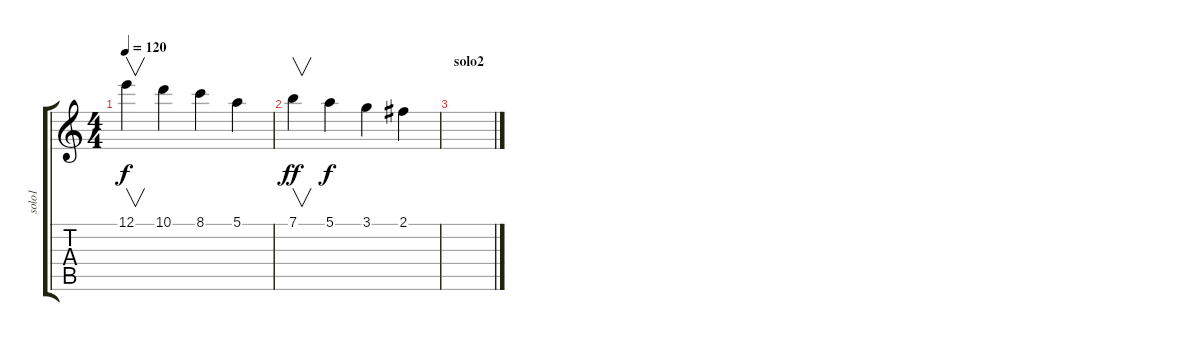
\track ("solo1" "solo1") {instrument distortionguitar}
\staff {score tabs}
\tuning (E4 B3 G3 D3 A2 E2) {hide}
\ts (4 4)
\tempo 120
\clef g2
\ks c
12.1.4{v dy f} 10.1.4 8.1.4 5.1.4 |
7.1.4{v dy ff} 5.1.4{dy f} 3.1.4 2.1.4 |
\section ("" "solo2")
